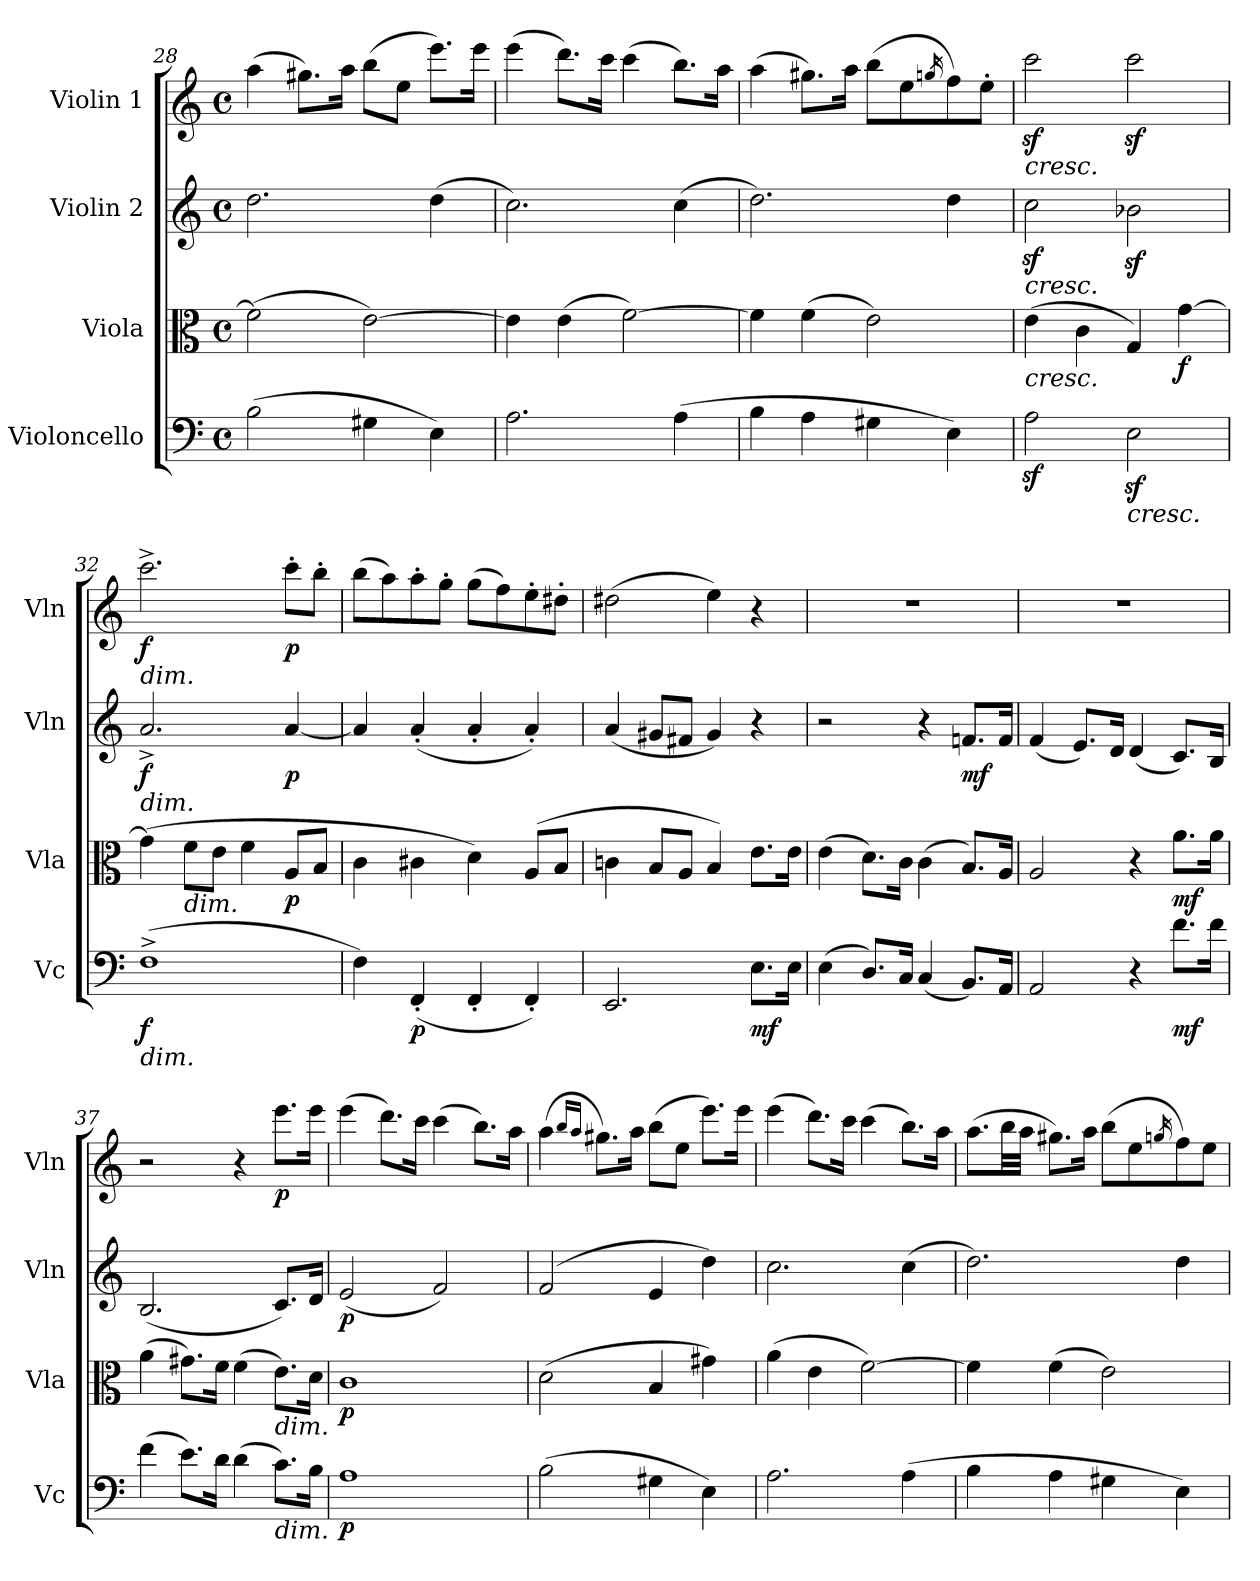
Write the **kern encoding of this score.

**kern	**dynam	**kern	**dynam	**kern	**dynam	**kern	**dynam
*part4	*part4	*part3	*part3	*part2	*part2	*part1	*part1
*staff4	*staff4	*staff3	*staff3	*staff2	*staff2	*staff1	*staff1
*I"Violoncello	*	*I"Viola	*	*I"Violin 2	*	*I"Violin 1	*
*I'Vc	*	*I'Vla	*	*I'Vln	*	*I'Vln	*
*clefF4	*	*clefC3	*	*clefG2	*	*clefG2	*
*k[]	*	*k[]	*	*k[]	*	*k[]	*
*M4/4	*	*M4/4	*	*M4/4	*	*M4/4	*
*met(c)	*	*met(c)	*	*met(c)	*	*met(c)	*
=28	=28	=28	=28	=28	=28	=28	=28
(2B\	.	(2f\]	.	2.dd\	.	(4aa\	.
.	.	.	.	.	.	8.gg#X\L)	.
.	.	.	.	.	.	16aa\Jk	.
4G#X\	.	[2e\)	.	.	.	(8bb\L	.
.	.	.	.	.	.	8ee\J	.
4E\)	.	.	.	(4dd\	.	8.eee\L)	.
.	.	.	.	.	.	16eee\Jk	.
=29	=29	=29	=29	=29	=29	=29	=29
2.A\	.	4e\]	.	2.cc\)	.	(4eee\	.
.	.	(4e\	.	.	.	8.ddd\L)	.
.	.	.	.	.	.	16ccc\Jk	.
.	.	[2f\)	.	.	.	(4ccc\	.
(4A\	.	.	.	(4cc\	.	8.bb\L)	.
.	.	.	.	.	.	16aa\Jk	.
=30	=30	=30	=30	=30	=30	=30	=30
4B\	.	4f\]	.	2.dd\)	.	(4aa\	.
4A\	.	(4f\	.	.	.	8.gg#X\L)	.
.	.	.	.	.	.	16aa\Jk	.
4G#X\	.	2e\)	.	.	.	(8bb\L	.
.	.	.	.	.	.	8ee\	.
.	.	.	.	.	.	16qggn/	.
4E\)	.	.	.	4dd\	.	8ff\)	.
.	.	.	.	.	.	8ee'\J	.
=31	=31	=31	=31	=31	=31	=31	=31
!	!	!	!	!	!	!LO:TX:b:i:t=cresc.	!
!	!	!	!	!LO:TX:b:i:t=cresc.	!	!	!
!	!	!LO:TX:b:i:t=cresc.	!	!	!	!	!
2Az<\	.	(4e\	.	2ccz<\	.	2cccz<\	.
.	.	4c\	.	.	.	.	.
!LO:TX:b:i:t=cresc.	!	!	!	!	!	!	!
2Ez<\	.	4G/)	.	2b-Xz<\	.	2cccz<\	.
!	!	!	!LO:DY:b	!	!	!	!
.	.	[4g\	f	.	.	.	.
!!LO:LB:g=z
=32	=32	=32	=32	=32	=32	=32	=32
!	!	!	!	!	!	!LO:TX:b:i:t=dim.	!
!	!	!	!	!LO:TX:b:i:t=dim.	!	!	!
!LO:TX:b:i:t=dim.	!	!	!	!	!	!	!
!	!LO:DY:b	!	!	!	!LO:DY:b	!	!LO:DY:b
(1F^	f	(4g\]	.	2.a^/	f	2.ccc^\	f
!	!	!LO:TX:b:i:t=dim.	!	!	!	!	!
.	.	8f\L	.	.	.	.	.
.	.	8e\J	.	.	.	.	.
.	.	4f\	.	.	.	.	.
!	!	!	!LO:DY:b	!	!LO:DY:b	!	!LO:DY:b
.	.	8A/L	p	[4a/	p	8ccc'\L	p
.	.	8B/J	.	.	.	8bb'\J	.
!!LO:PB:g=z
=33	=33	=33	=33	=33	=33	=33	=33
4F\)	.	4c\	.	4a/]	.	(8bb\L	.
.	.	.	.	.	.	8aa\)	.
!	!LO:DY:b	!	!	!	!	!	!
(4FF'/	p	4c#X\	.	(4a'/	.	8aa'\	.
.	.	.	.	.	.	8gg'\J	.
4FF'/	.	4d\)	.	4a'/	.	(8gg\L	.
.	.	.	.	.	.	8ff\)	.
4FF'/)	.	(8A/L	.	4a'/)	.	8ee'\	.
.	.	8B/J	.	.	.	8dd#X'\J	.
=34	=34	=34	=34	=34	=34	=34	=34
2.EE/	.	4cn\	.	(4a/	.	(2dd#X\	.
.	.	8B/L	.	8g#X/L	.	.	.
.	.	8A/J	.	8f#X/J	.	.	.
.	.	4B/)	.	4g#/)	.	4ee\)	.
!	!LO:DY:b	!	!LO:DY:b	!	!	!	!
!	!	!	!LO:DY:n=1:b	!	!	!	!
8.E\L	mf	8.e\L	mf other-dynamics	4r	.	4r	.
16E\Jk	.	16e\Jk	.	.	.	.	.
=35	=35	=35	=35	=35	=35	=35	=35
(4E\	.	(4e\	.	2r	.	1r	.
8.D/L)	.	8.d\L)	.	.	.	.	.
16C/Jk	.	16c\Jk	.	.	.	.	.
(4C/	.	(4c\	.	4r	.	.	.
!	!	!	!	!	!LO:DY:b	!	!
8.BB/L)	.	8.B/L)	.	8.fn/L	mf	.	.
16AA/Jk	.	16A/Jk	.	16f/Jk	.	.	.
=36	=36	=36	=36	=36	=36	=36	=36
2AA/	.	2A/	.	(4f/	.	1r	.
.	.	.	.	8.e/L)	.	.	.
.	.	.	.	16d/Jk	.	.	.
4r	.	4r	.	(4d/	.	.	.
!	!LO:DY:b	!	!LO:DY:b	!	!	!	!
8.f\L	mf	8.a\L	mf	8.c/L)	.	.	.
16f\Jk	.	16a\Jk	.	16B/Jk	.	.	.
=37	=37	=37	=37	=37	=37	=37	=37
(4f\	.	(4a\	.	(2.B/	.	2r	.
8.e\L)	.	8.g#X\L)	.	.	.	.	.
16d\Jk	.	16f\Jk	.	.	.	.	.
(4d\	.	(4f\	.	.	.	4r	.
!	!	!LO:TX:b:i:t=dim.	!	!	!	!	!
!LO:TX:b:i:t=dim.	!	!	!	!	!	!	!
!	!	!	!	!	!	!	!LO:DY:b
8.c\L)	.	8.e\L)	.	8.c/L)	.	8.eee\L	p
16B\Jk	.	16d\Jk	.	16d/Jk	.	16eee\Jk	.
=38	=38	=38	=38	=38	=38	=38	=38
!	!LO:DY:b	!	!LO:DY:b	!	!LO:DY:b	!	!
1A	p	1c	p	(2e/	p	(4eee\	.
.	.	.	.	.	.	8.ddd\L)	.
.	.	.	.	.	.	16ccc\Jk	.
.	.	.	.	2f/)	.	(4ccc\	.
.	.	.	.	.	.	8.bb\L)	.
.	.	.	.	.	.	16aa\Jk	.
=39	=39	=39	=39	=39	=39	=39	=39
(2B\	.	(2d\	.	(2f/	.	(4aa\	.
.	.	.	.	.	.	16qbb/LL	.
.	.	.	.	.	.	16qaa/JJ	.
.	.	.	.	.	.	8.gg#X\L)	.
.	.	.	.	.	.	16aa\Jk	.
4G#X\	.	4B/	.	4e/	.	(8bb\L	.
.	.	.	.	.	.	8ee\J	.
4E\)	.	4g#X\)	.	4dd\)	.	8.eee\L)	.
.	.	.	.	.	.	16eee\Jk	.
!!LO:LB:g=z
=40	=40	=40	=40	=40	=40	=40	=40
2.A\	.	(4a\	.	2.cc\	.	(4eee\	.
.	.	4e\	.	.	.	8.ddd\L)	.
.	.	.	.	.	.	16ccc\Jk	.
.	.	[2f\)	.	.	.	(4ccc\	.
(4A\	.	.	.	(4cc\	.	8.bb\L)	.
.	.	.	.	.	.	16aa\Jk	.
=41	=41	=41	=41	=41	=41	=41	=41
4B\	.	4f\]	.	2.dd\)	.	(8.aa\L	.
.	.	.	.	.	.	32bb\LL	.
.	.	.	.	.	.	32aa\JJJ	.
4A\	.	(4f\	.	.	.	8.gg#X\L)	.
.	.	.	.	.	.	16aa\Jk	.
4G#X\	.	2e\)	.	.	.	(8bb\L	.
.	.	.	.	.	.	8ee\	.
.	.	.	.	.	.	16qggn/	.
4E\)	.	.	.	4dd\	.	8ff\)	.
.	.	.	.	.	.	8ee\J	.
=	=	=	=	=	=	=	=
*-	*-	*-	*-	*-	*-	*-	*-
